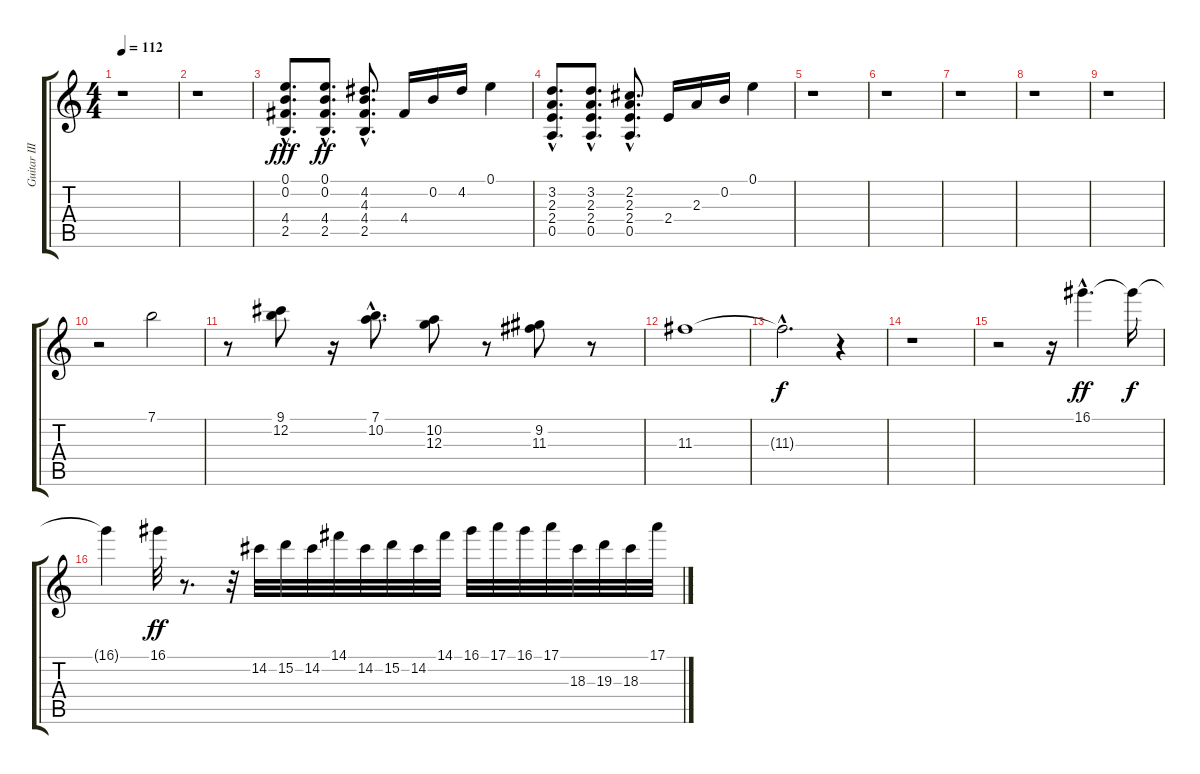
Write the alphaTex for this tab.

\track ("Guitar III" "Guitar III") {instrument distortionguitar}
\staff {score tabs}
\tuning (E4 B3 G3 D3 A2 E2) {hide}
\ts (4 4)
\tempo 112
\clef g2
\ks c
r.1{dy ff} |
r.1 |
(0.1{hac} 0.2{hac} 4.4{hac} 2.5{hac}).8{d dy fff} (0.1{hac} 0.2{hac} 4.4{hac} 2.5{hac}).8{d dy ff} (4.2{hac} 4.3{hac} 4.4{hac} 2.5{hac}).8{d} 4.4.16 0.2.16 4.2.16 0.1.4 |
(3.2{hac} 2.3{hac} 2.4{hac} 0.5{hac}).8{d} (3.2{hac} 2.3{hac} 2.4{hac} 0.5{hac}).8{d} (2.2{hac} 2.3{hac} 2.4{hac} 0.5{hac}).8{d} 2.4.16 2.3.16 0.2.16 0.1.4 |
r.1 |
r.1 |
r.1 |
r.1 |
r.1 |
r.2 7.1.2 |
r.8 (9.1 12.2).8 r.16 (7.1{hac} 10.2{hac}).8{d} (10.2 12.3).8 r.8 (9.2 11.3).8 r.8 |
11.3.1 |
11.3{hac t}.2{d dy f} r.4 |
r.1 |
r.2 r.16 16.1{hac}.4{d dy ff} 16.1{t}.16{dy f} |
16.1{t}.4 16.1.32{dy ff} r.8{d} r.32 14.2.32 15.2.32 14.2.32 14.1.32 14.2.32 15.2.32 14.2.32 14.1.32 16.1.32 17.1.32 16.1.32 17.1.32 18.3.32 19.3.32 18.3.32 17.1.32
